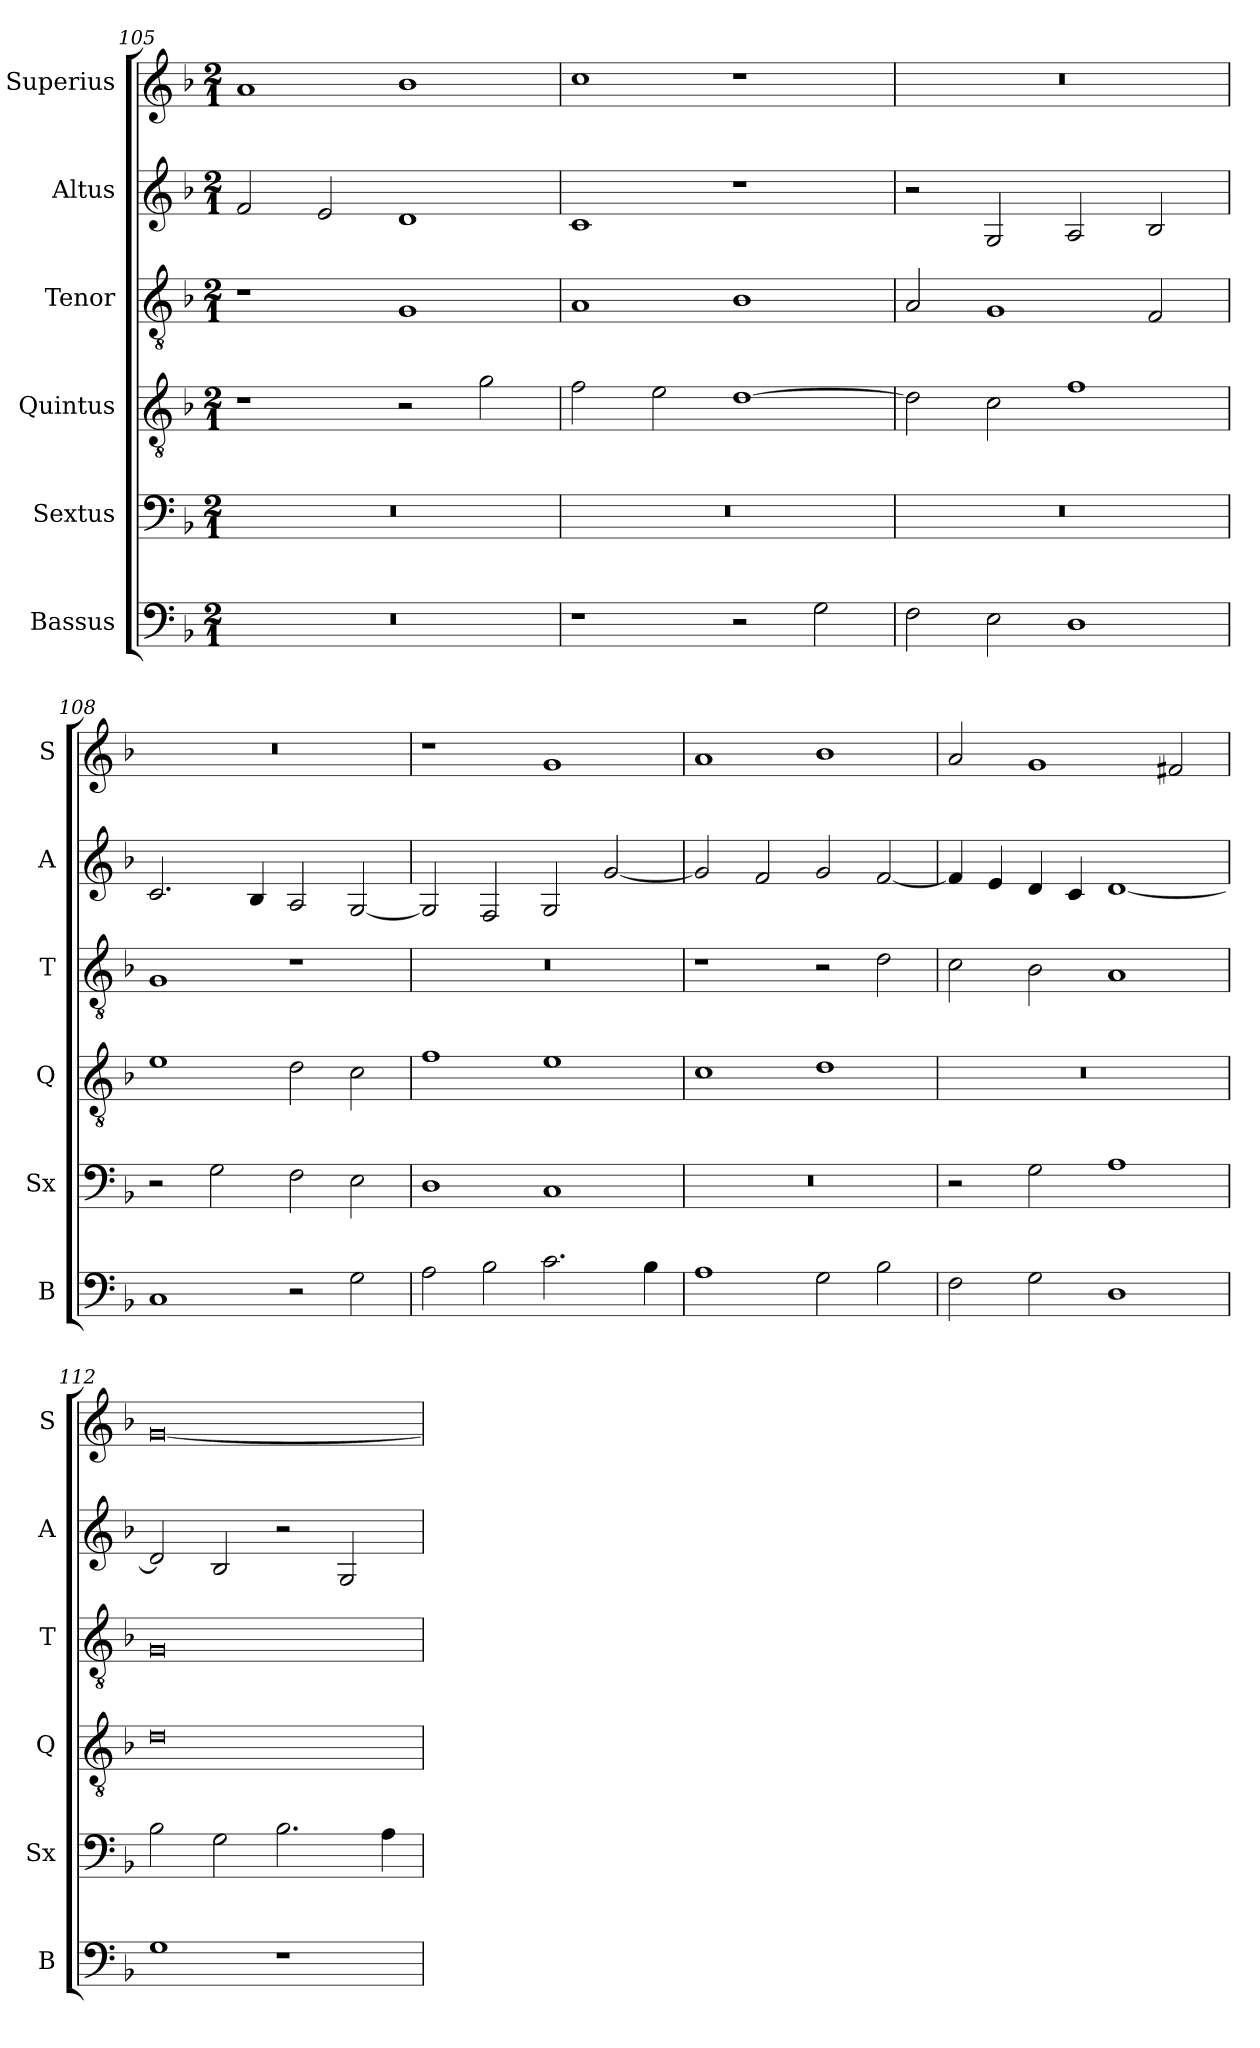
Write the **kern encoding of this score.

**kern	**kern	**kern	**kern	**kern	**kern
*part6	*part5	*part4	*part3	*part2	*part1
*staff6	*staff5	*staff4	*staff3	*staff2	*staff1
*I"Bassus	*I"Sextus	*I"Quintus	*I"Tenor	*I"Altus	*I"Superius
*I'B	*I'Sx	*I'Q	*I'T	*I'A	*I'S
*clefF4	*clefF4	*clefGv2	*clefGv2	*clefG2	*clefG2
*k[b-]	*k[b-]	*k[b-]	*k[b-]	*k[b-]	*k[b-]
*M2/1	*M2/1	*M2/1	*M2/1	*M2/1	*M2/1
=105	=105	=105	=105	=105	=105
0r	0r	1r	1r	2f/	1a
.	.	.	.	2e/	.
.	.	2r	1G	1d	1b-
.	.	2g\	.	.	.
=106	=106	=106	=106	=106	=106
1r	0r	2f\	1A	1c	1cc
.	.	2e\	.	.	.
2r	.	[1d	1B-	1r	1r
2G\	.	.	.	.	.
=107	=107	=107	=107	=107	=107
2F\	0r	2d\]	2A/	2r	0r
2E\	.	2c\	1G	2G/	.
1D	.	1f	.	2A/	.
.	.	.	2F/	2B-/	.
=108	=108	=108	=108	=108	=108
1C	2r	1e	1G	2.c/	0r
.	2G\	.	.	.	.
.	.	.	.	4B-/	.
2r	2F\	2d\	1r	2A/	.
2G\	2E\	2c\	.	[2G/	.
=109	=109	=109	=109	=109	=109
2A\	1D	1f	0r	2G/]	1r
2B-\	.	.	.	2F/	.
2.c\	1C	1e	.	2G/	1g
.	.	.	.	[2g/	.
4B-\	.	.	.	.	.
=110	=110	=110	=110	=110	=110
1A	0r	1c	1r	2g/]	1a
.	.	.	.	2f/	.
2G\	.	1d	2r	2g/	1b-
2B-\	.	.	2d\	[2f/	.
=111	=111	=111	=111	=111	=111
2F\	2r	0r	2c\	4f/]	2a/
.	.	.	.	4e/	.
2G\	2G\	.	2B-\	4d/	1g
.	.	.	.	4c/	.
1D	1A	.	1A	[1d	.
.	.	.	.	.	2f#X/
=112	=112	=112	=112	=112	=112
1G	2B-\	0d	0G	2d/]	[0g
.	2G\	.	.	2B-/	.
1r	2.B-\	.	.	2r	.
.	.	.	.	2G/	.
.	4A\	.	.	.	.
=	=	=	=	=	=
*-	*-	*-	*-	*-	*-
